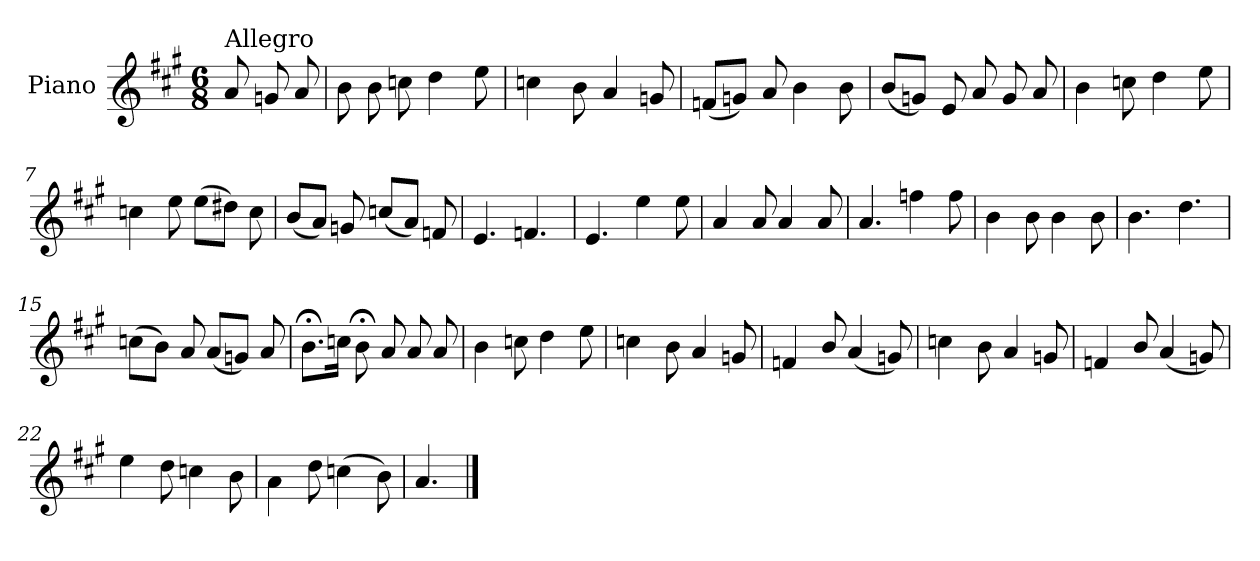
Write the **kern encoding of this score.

**kern
*part1
*staff1
*I"Piano
*I'Pno.
*clefG2
*k[f#c#g#]
*M6/8
=1
!LO:TX:a:t=Allegro
8a/
8gn/
8a/
=2
8b\
8b\
8ccn\
4dd\
8ee\
=3
4ccn\
8b\
4a/
8gn/
=4
(<8fn/L
8gn/J)
8a/
4b\
8b\
!!LO:LB:g=z
=5
(<8b/L
8gn/J)
8e/
8a/
8g/
8a/
=6
4b\
8ccn\
4dd\
8ee\
=7
4ccn\
8ee\
(>8ee\L
8dd#X\J)
8cc\
=8
(<8b/L
8a/J)
8gn/
(<8ccn/L
8a/J)
8fn/
=9
4.e/
4.fn/
!!LO:LB:g=z
=10
4.e/
4ee\
8ee\
=11
4a/
8a/
4a/
8a/
=12
4.a/
4ffn\
8ff\
=13
4b\
8b\
4b\
8b\
=14
4.b\
4.dd\
!!LO:LB:g=z
=15
(>8ccn\L
8b\J)
8a/
(<8a/L
8gn/J)
8a/
=16
8.b;<\L
16ccn\Jk
8b;<\
8a/
8a/
8a/
=17
4b\
8ccn\
4dd\
8ee\
=18
4ccn\
8b\
4a/
8gn/
!!LO:LB:g=z
=19
4fn/
8b/
(<4a/
8gn/)
=20
4ccn\
8b\
4a/
8gn/
=21
4fn/
8b/
(<4a/
8gn/)
=22
4ee\
8dd\
4ccn\
8b\
=23
4a\
8dd\
(>4ccn\
8b\)
=24
4.a/
==
*-
